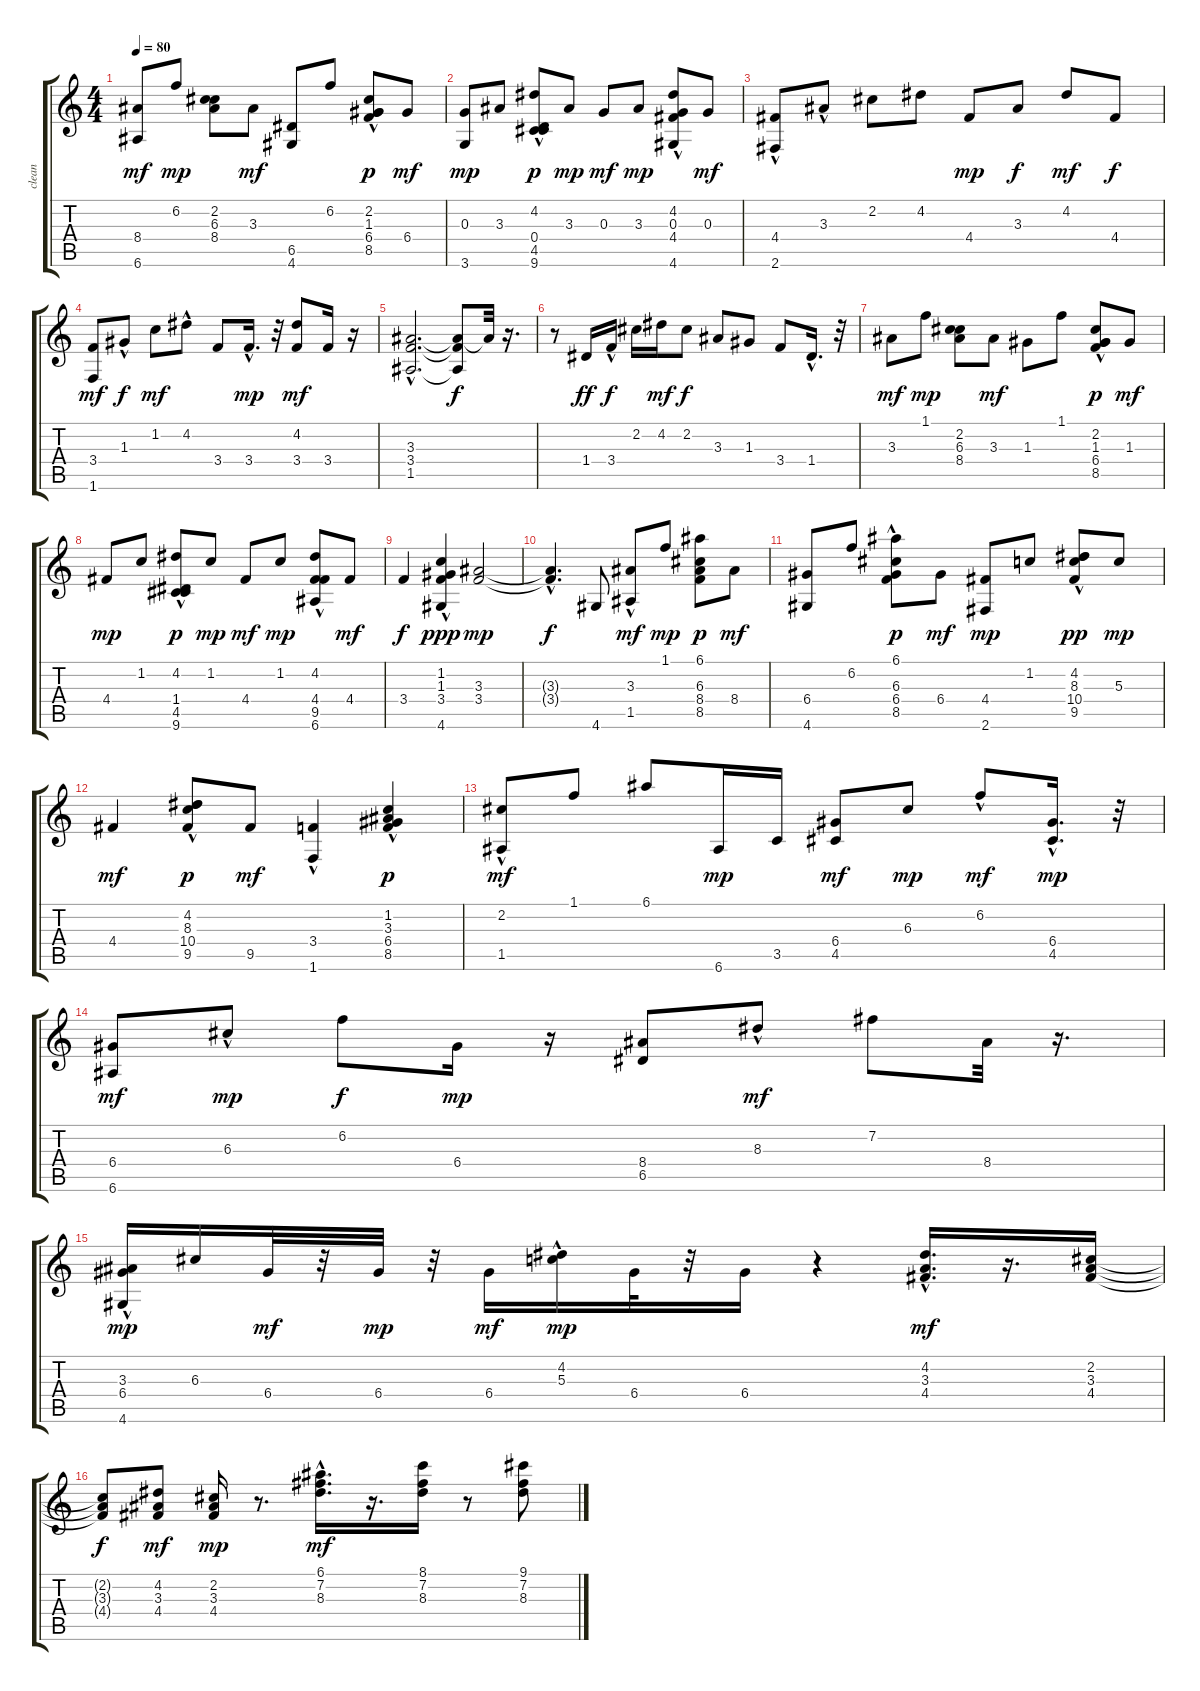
\track ("clean" "clean") {instrument electricguitarclean}
\staff {score tabs}
\tuning (E4 B3 G3 D3 A2 E2) {hide}
\ts (4 4)
\tempo 80
\clef g2
\ks c
(8.4 6.6).8{dy mf} 6.2.8{dy mp} (2.2 6.3 8.4).8 3.3.8{dy mf} (6.5 4.6).8 6.2.8 (2.2 1.3 6.4 8.5{hac}).8{dy p} 6.4.8{dy mf} |
(0.3 3.6).8{dy mp} 3.3.8 (4.2 0.4 4.5 9.6{hac}).8{dy p} 3.3.8{dy mp} 0.3.8{dy mf} 3.3.8{dy mp} (4.2 0.3 4.4{hac} 4.6{hac}).8 0.3.8{dy mf} |
(4.4{hac} 2.6).8 3.3{hac}.8 2.2.8 4.2.8 4.4.8{dy mp} 3.3.8{dy f} 4.2.8{dy mf} 4.4.8{dy f} |
(3.4 1.6).8{dy mf} 1.3{hac}.8{dy f} 1.2.8{dy mf} 4.2{hac}.8 3.4.8 3.4{hac}.16{d dy mp} r.32 (4.2 3.4).8{dy mf} 3.4.16 r.16 |
(3.3{hac} 3.4{hac} 1.5{hac}).2{d} (3.3{t} 3.4{t} 1.5{t}).8{dy f} 3.3{t}.32 r.16{d} |
r.8 1.4.16{dy ff} 3.4{hac}.16{dy f} 2.2.16 4.2.16{dy mf} 2.2.8{dy f} 3.3.8 1.3.8 3.4.8 1.4{hac}.16{d} r.32 |
3.3.8{dy mf} 1.1.8{dy mp} (2.2 6.3 8.4).8 3.3.8{dy mf} 1.3.8 1.1.8 (2.2 1.3 6.4 8.5{hac}).8{dy p} 1.3.8{dy mf} |
4.4.8{dy mp} 1.2.8 (4.2 1.4 4.5 9.6{hac}).8{dy p} 1.2.8{dy mp} 4.4.8{dy mf} 1.2.8{dy mp} (4.2 4.4 9.5{hac} 6.6{hac}).8 4.4.8{dy mf} |
3.4.4{dy f} (1.2 1.3 3.4{hac} 4.6).4{dy ppp} (3.3 3.4).2{dy mp} |
(3.3{hac t} 3.4{t}).4{d dy f} 4.6.8 (3.3 1.5{hac}).8{dy mf} 1.1.8{dy mp} (6.1 6.3 8.4 8.5).8{dy p} 8.4.8{dy mf} |
(6.4 4.6).8 6.2.8 (6.1 6.3 6.4 8.5{hac}).8{dy p} 6.4.8{dy mf} (4.4 2.6).8{dy mp} 1.2.8 (4.2{hac} 8.3{hac} 10.4 9.5).8{dy pp} 5.3.8{dy mp} |
4.4.4{dy mf} (4.2{hac} 8.3{hac} 10.4{hac} 9.5).8{dy p} 9.5.8{dy mf} (3.4 1.6{hac}).4 (1.2 3.3 6.4 8.5{hac}).4{dy p} |
(2.2{hac} 1.5).8{dy mf} 1.1.8 6.1.8 6.6.16{dy mp} 3.5.16 (6.4 4.5).8{dy mf} 6.3.8{dy mp} 6.2{hac}.8{dy mf} (6.4{hac} 4.5{hac}).16{d dy mp} r.32 |
(6.4 6.6).8{dy mf} 6.3{hac}.8{dy mp} 6.2.8{dy f} 6.4.16{dy mp} r.16 (8.4 6.5).8 8.3{hac}.8{dy mf} 7.2.8 8.4.32 r.16{d} |
(3.3{hac} 6.4 4.6{hac}).16{dy mp} 6.3.16 6.4.32{dy mf} r.32 6.4.32{dy mp} r.32 6.4.16{dy mf} (4.2{hac} 5.3).16{dy mp} 6.4.32 r.32 6.4.16 r.4 (4.2{hac} 3.3 4.4).16{d dy mf} r.16{d} (2.2 3.3 4.4).16 |
(2.2{t} 3.3{t} 4.4{t}).8{dy f} (4.2 3.3 4.4).8{dy mf} (2.2 3.3 4.4).16{dy mp} r.8{d} (6.1{hac} 7.2 8.3).16{d dy mf} r.16{d} (8.1 7.2 8.3).16 r.8 (9.1 7.2 8.3).8
